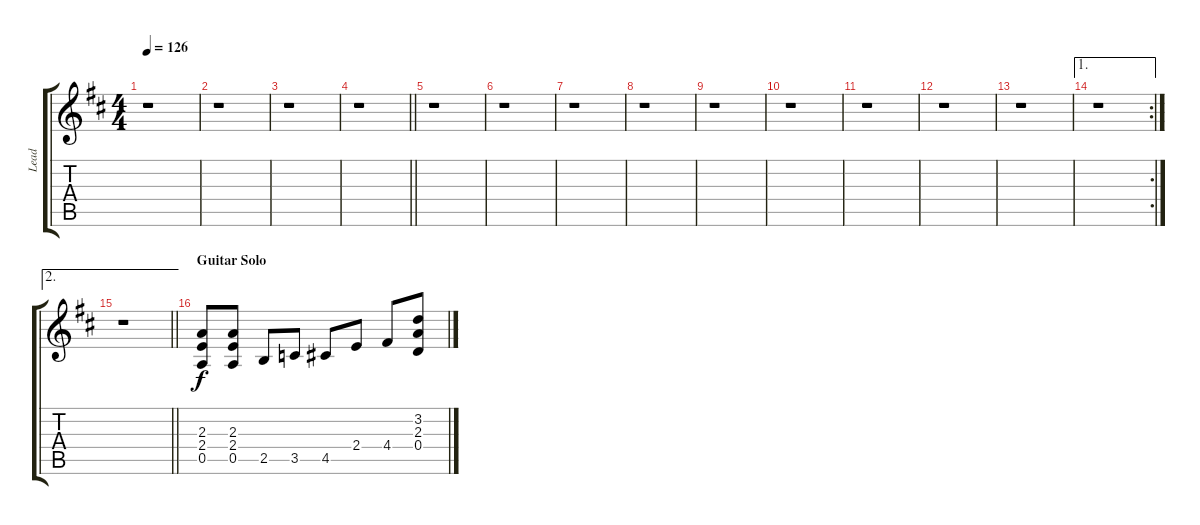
\track ("Lead" "Lead") {instrument distortionguitar}
\staff {score tabs}
\tuning (E4 B3 G3 D3 A2 E2) {hide}
\ts (4 4)
\tempo 126
\clef g2
\ks d
r.1{dy f} |
r.1 |
r.1 |
\barLineRight lightlight
r.1 |
r.1 |
r.1 |
r.1 |
r.1 |
r.1 |
r.1 |
r.1 |
r.1 |
r.1 |
\ae 1
\rc 2
r.1 |
\ae 2
\barLineRight lightlight
r.1 |
\section ("" "Guitar Solo")
(2.3 2.4 0.5).8 (2.3 2.4 0.5).8 2.5.8 3.5.8 4.5.8 2.4.8 4.4.8 (3.2 2.3 0.4).8
